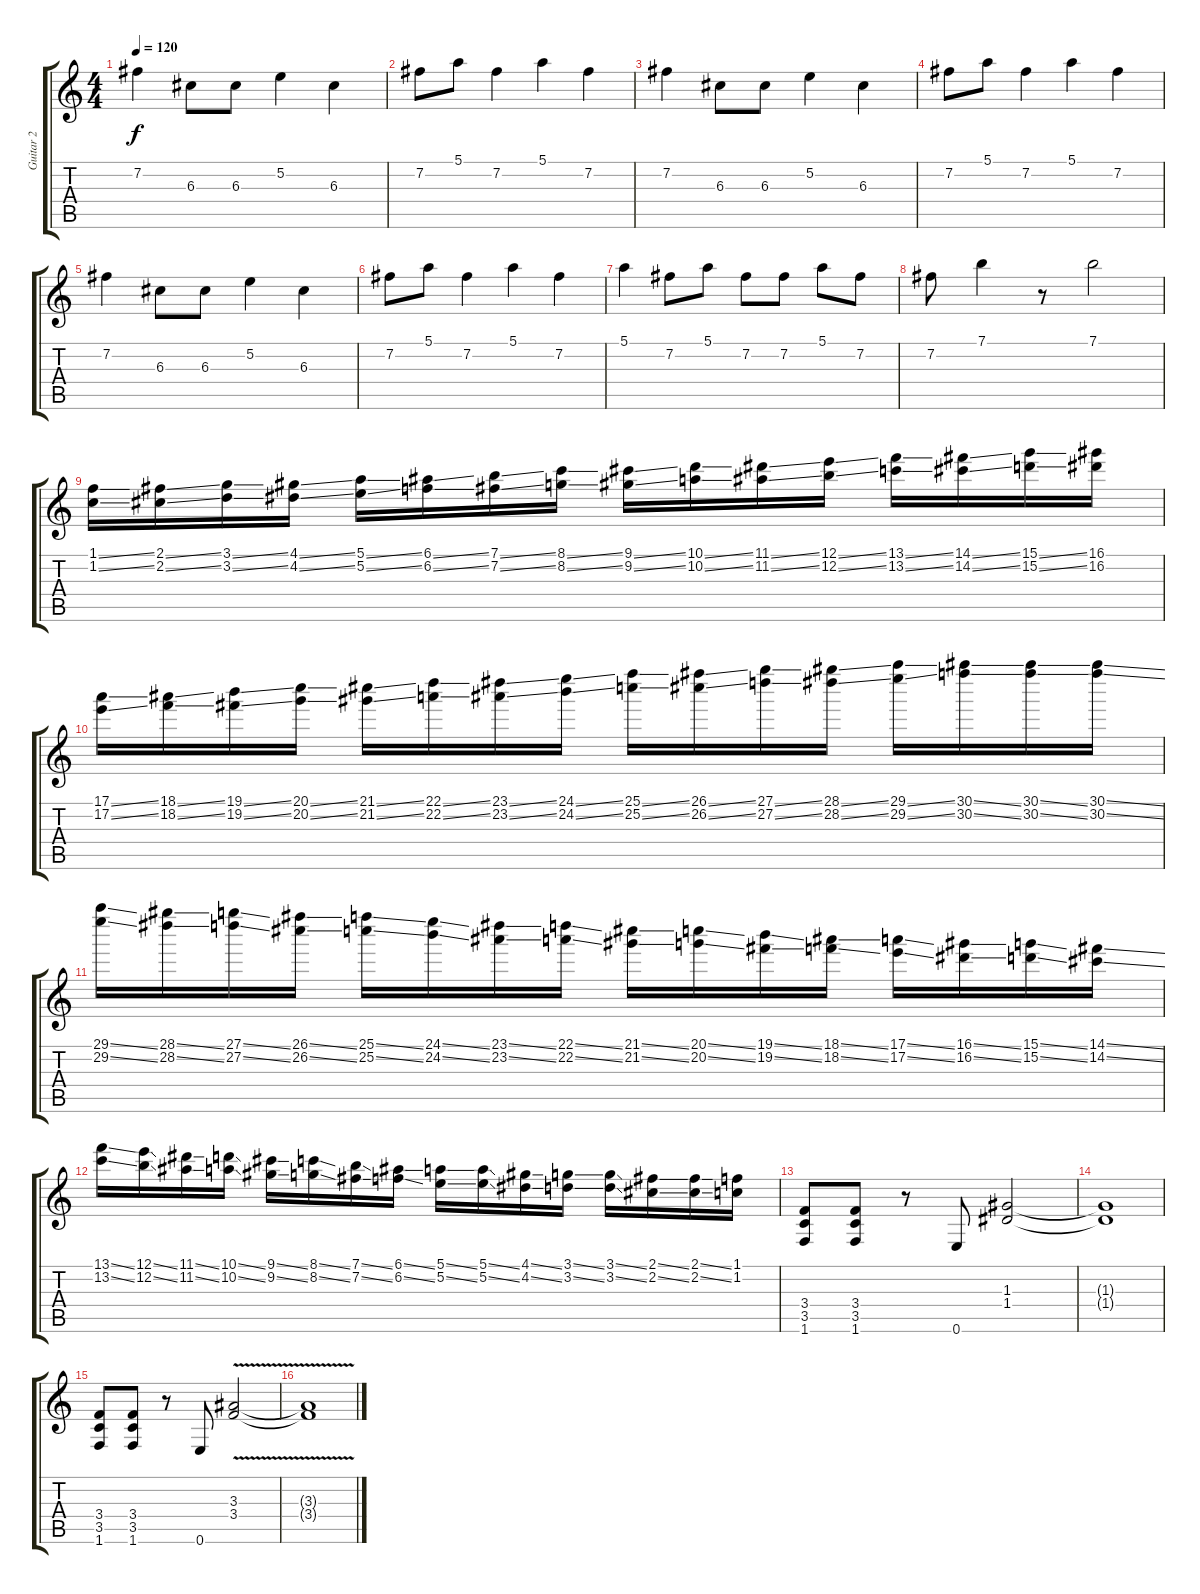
\track ("Guitar 2" "Guitar 2") {instrument distortionguitar}
\staff {score tabs}
\tuning (E4 B3 G3 D3 A2 E2) {hide}
\ts (4 4)
\tempo 120
\clef g2
\ks c
7.2.4{dy f} 6.3.8 6.3.8 5.2.4 6.3.4 |
7.2.8 5.1.8 7.2.4 5.1.4 7.2.4 |
7.2.4 6.3.8 6.3.8 5.2.4 6.3.4 |
7.2.8 5.1.8 7.2.4 5.1.4 7.2.4 |
7.2.4 6.3.8 6.3.8 5.2.4 6.3.4 |
7.2.8 5.1.8 7.2.4 5.1.4 7.2.4 |
5.1.4 7.2.8 5.1.8 7.2.8 7.2.8 5.1.8 7.2.8 |
7.2.8 7.1.4 r.8 7.1.2 |
(1.1{ss} 1.2{ss}).16{volume 11 instrument guitarfretnoise} (2.1{ss} 2.2{ss}).16 (3.1{ss} 3.2{ss}).16 (4.1{ss} 4.2{ss}).16 (5.1{ss} 5.2{ss}).16 (6.1{ss} 6.2{ss}).16 (7.1{ss} 7.2{ss}).16 (8.1{ss} 8.2{ss}).16 (9.1{ss} 9.2{ss}).16 (10.1{ss} 10.2{ss}).16 (11.1{ss} 11.2{ss}).16 (12.1{ss} 12.2{ss}).16 (13.1{ss} 13.2{ss}).16 (14.1{ss} 14.2{ss}).16 (15.1{ss} 15.2{ss}).16 (16.1 16.2).16 |
(17.1{ss} 17.2{ss}).16 (18.1{ss} 18.2{ss}).16 (19.1{ss} 19.2{ss}).16 (20.1{ss} 20.2{ss}).16 (21.1{ss} 21.2{ss}).16 (22.1{ss} 22.2{ss}).16 (23.1{ss} 23.2{ss}).16 (24.1{ss} 24.2{ss}).16 (25.1{ss} 25.2{ss}).16 (26.1{ss} 26.2{ss}).16 (27.1{ss} 27.2{ss}).16 (28.1{ss} 28.2{ss}).16 (29.1{ss} 29.2{ss}).16 (30.1{ss} 30.2{ss}).16 (30.1{ss} 30.2{ss}).16 (30.1{ss} 30.2{ss}).16 |
(29.1{ss} 29.2{ss}).16 (28.1{ss} 28.2{ss}).16 (27.1{ss} 27.2{ss}).16 (26.1{ss} 26.2{ss}).16 (25.1{ss} 25.2{ss}).16 (24.1{ss} 24.2{ss}).16 (23.1{ss} 23.2{ss}).16 (22.1{ss} 22.2{ss}).16 (21.1{ss} 21.2{ss}).16 (20.1{ss} 20.2{ss}).16 (19.1{ss} 19.2{ss}).16 (18.1{ss} 18.2{ss}).16 (17.1{ss} 17.2{ss}).16 (16.1{ss} 16.2{ss}).16 (15.1{ss} 15.2{ss}).16 (14.1{ss} 14.2{ss}).16 |
(13.1{ss} 13.2{ss}).16 (12.1{ss} 12.2{ss}).16 (11.1{ss} 11.2{ss}).16 (10.1{ss} 10.2{ss}).16 (9.1{ss} 9.2{ss}).16 (8.1{ss} 8.2{ss}).16 (7.1{ss} 7.2{ss}).16 (6.1{ss} 6.2{ss}).16 (5.1{ss} 5.2{ss}).16 (5.1{ss} 5.2{ss}).16 (4.1{ss} 4.2{ss}).16 (3.1{ss} 3.2{ss}).16 (3.1{ss} 3.2{ss}).16 (2.1{ss} 2.2{ss}).16 (2.1{ss} 2.2{ss}).16 (1.1 1.2).16 |
(3.4 3.5 1.6).8{instrument distortionguitar} (3.4 3.5 1.6).8 r.8 0.6.8 (1.3 1.4).2 |
(1.3{t} 1.4{t}).1 |
(3.4 3.5 1.6).8 (3.4 3.5 1.6).8 r.8 0.6.8 (3.3{v} 3.4{v}).2 |
(3.3{t} 3.4{t}).1
